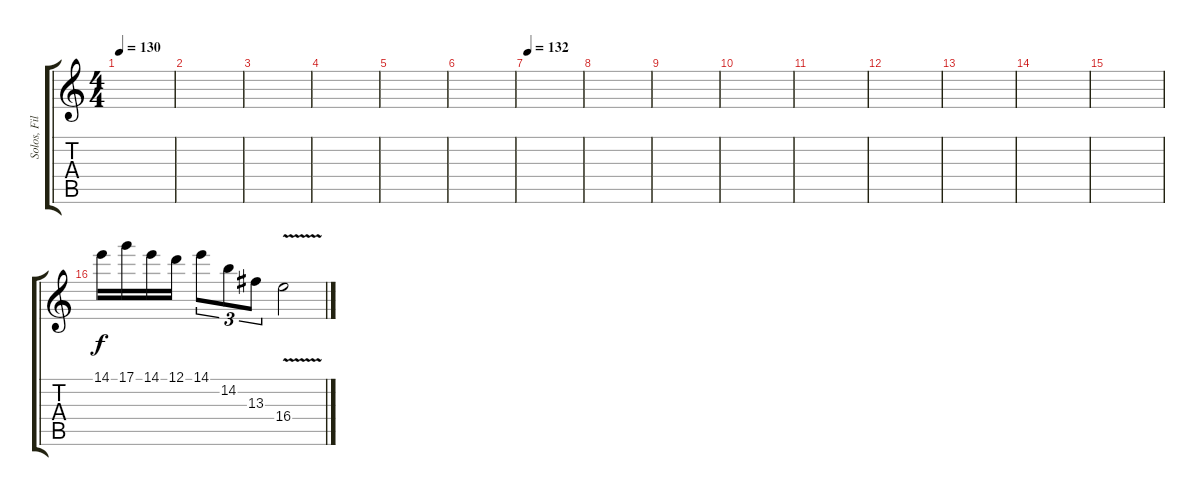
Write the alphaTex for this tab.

\track ("Solos, Fills and Harmony 2" "Solos, Fil") {instrument distortionguitar}
\staff {score tabs}
\tuning (D4 A3 F3 C3 G2 C2) {hide}
\ts (4 4)
\tempo 130
\clef g2
\ks c
|
|
|
|
|
|
\tempo 132
|
|
|
|
|
|
|
|
|
14.1.16 17.1.16 14.1.16 12.1.16 14.1.8{tu (3 2)} 14.2.8{tu (3 2)} 13.3.8{tu (3 2)} 16.4{v}.2
